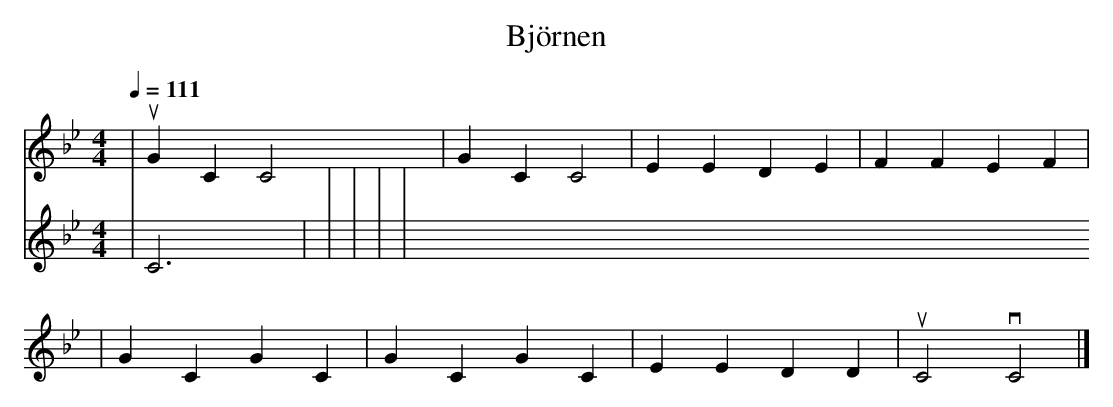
X:1
T: Björnen
M: 4/4
L: 1/4
Q: 111
K: Bb
[V:1] | uGC C2 | GC C2 | EE DE | FF EF |
[V:2] | C3 | | | |
[V:1] | GC GC | GC GC | EE DD | uC2 vC2 |]
[V:2] |
